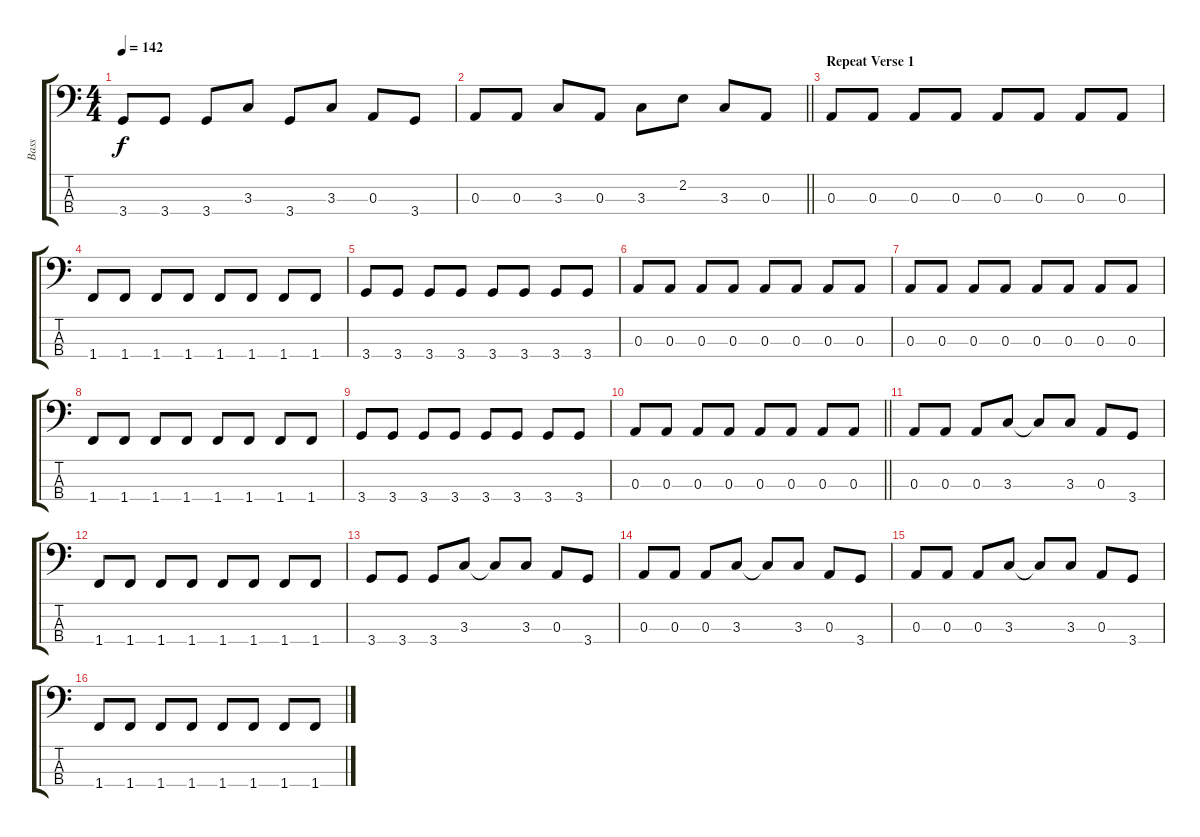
\track ("Bass" "Bass") {instrument electricbassfinger}
\staff {score tabs}
\tuning (G2 D2 A1 E1) {hide}
\ts (4 4)
\tempo 142
\clef f4
\ks c
3.4.8{dy f} 3.4.8 3.4.8 3.3.8 3.4.8 3.3.8 0.3.8 3.4.8 |
\barLineRight lightlight
0.3.8 0.3.8 3.3.8 0.3.8 3.3.8 2.2.8 3.3.8 0.3.8 |
\section ("" "Repeat Verse 1")
0.3.8 0.3.8 0.3.8 0.3.8 0.3.8 0.3.8 0.3.8 0.3.8 |
1.4.8 1.4.8 1.4.8 1.4.8 1.4.8 1.4.8 1.4.8 1.4.8 |
3.4.8 3.4.8 3.4.8 3.4.8 3.4.8 3.4.8 3.4.8 3.4.8 |
0.3.8 0.3.8 0.3.8 0.3.8 0.3.8 0.3.8 0.3.8 0.3.8 |
0.3.8 0.3.8 0.3.8 0.3.8 0.3.8 0.3.8 0.3.8 0.3.8 |
1.4.8 1.4.8 1.4.8 1.4.8 1.4.8 1.4.8 1.4.8 1.4.8 |
3.4.8 3.4.8 3.4.8 3.4.8 3.4.8 3.4.8 3.4.8 3.4.8 |
\barLineRight lightlight
0.3.8 0.3.8 0.3.8 0.3.8 0.3.8 0.3.8 0.3.8 0.3.8 |
0.3.8 0.3.8 0.3.8 3.3.8 3.3{t}.8 3.3.8 0.3.8 3.4.8 |
1.4.8 1.4.8 1.4.8 1.4.8 1.4.8 1.4.8 1.4.8 1.4.8 |
3.4.8 3.4.8 3.4.8 3.3.8 3.3{t}.8 3.3.8 0.3.8 3.4.8 |
0.3.8 0.3.8 0.3.8 3.3.8 3.3{t}.8 3.3.8 0.3.8 3.4.8 |
0.3.8 0.3.8 0.3.8 3.3.8 3.3{t}.8 3.3.8 0.3.8 3.4.8 |
1.4.8 1.4.8 1.4.8 1.4.8 1.4.8 1.4.8 1.4.8 1.4.8
